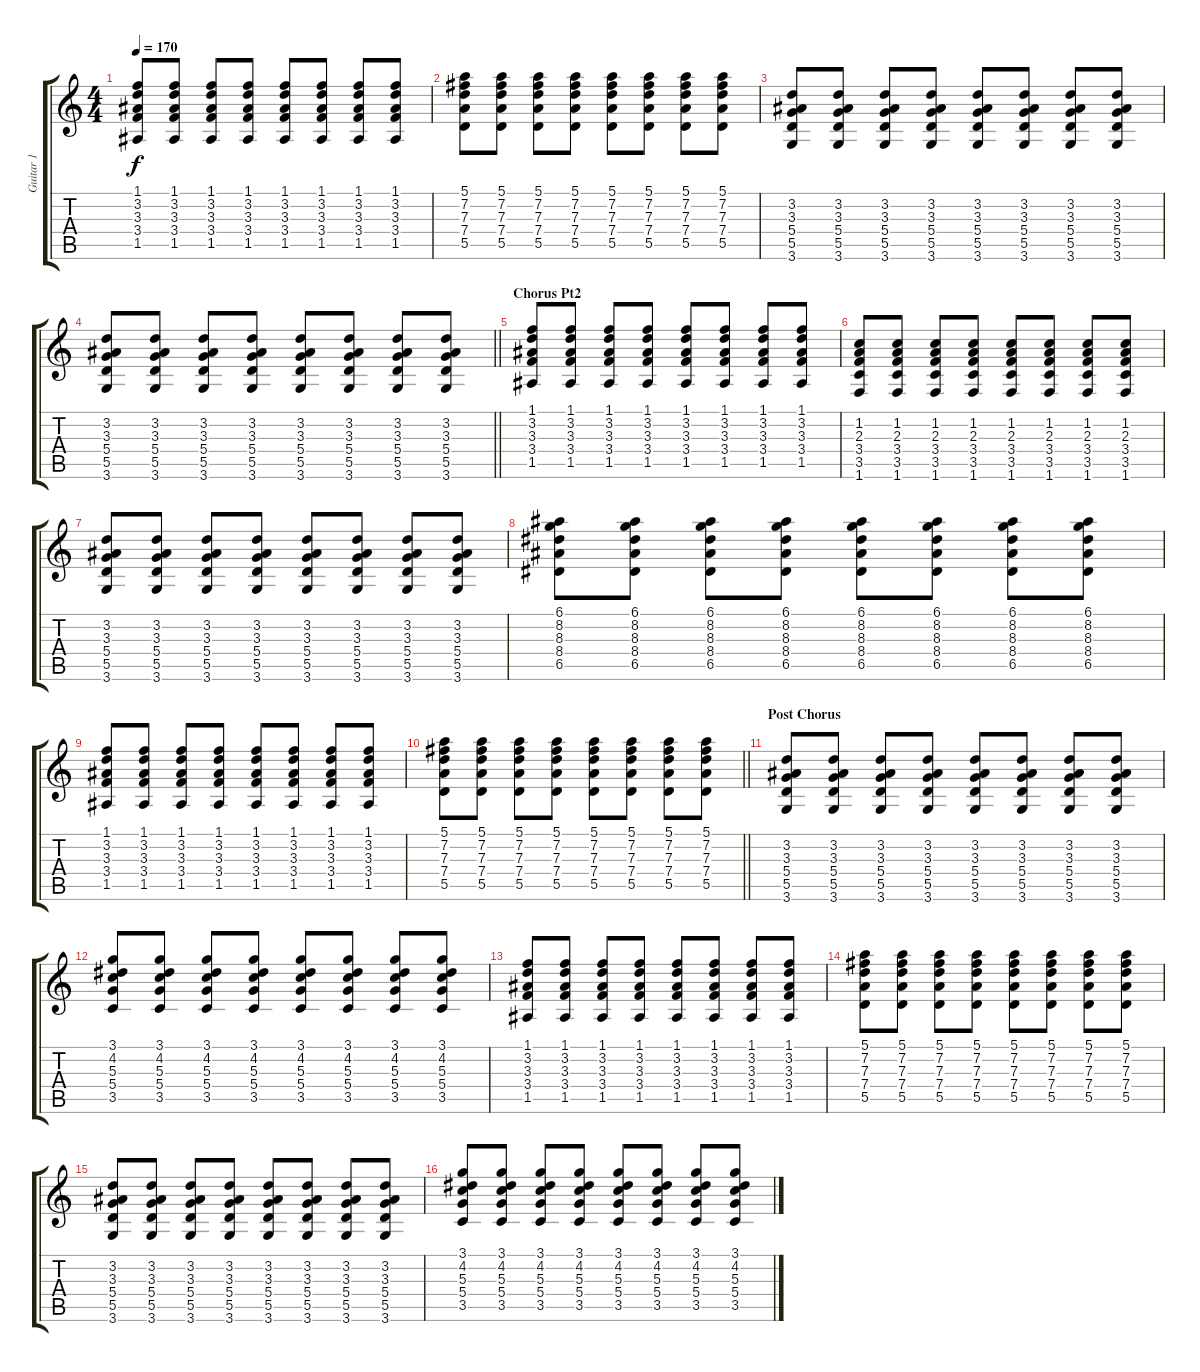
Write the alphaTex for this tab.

\track ("Guitar 1" "Guitar 1") {instrument overdrivenguitar}
\staff {score tabs}
\tuning (E4 B3 G3 D3 A2 E2) {hide}
\ts (4 4)
\tempo 170
\clef g2
\ks c
(1.1 3.2 3.3 3.4 1.5).8{dy f} (1.1 3.2 3.3 3.4 1.5).8 (1.1 3.2 3.3 3.4 1.5).8 (1.1 3.2 3.3 3.4 1.5).8 (1.1 3.2 3.3 3.4 1.5).8 (1.1 3.2 3.3 3.4 1.5).8 (1.1 3.2 3.3 3.4 1.5).8 (1.1 3.2 3.3 3.4 1.5).8 |
(5.1 7.2 7.3 7.4 5.5).8 (5.1 7.2 7.3 7.4 5.5).8 (5.1 7.2 7.3 7.4 5.5).8 (5.1 7.2 7.3 7.4 5.5).8 (5.1 7.2 7.3 7.4 5.5).8 (5.1 7.2 7.3 7.4 5.5).8 (5.1 7.2 7.3 7.4 5.5).8 (5.1 7.2 7.3 7.4 5.5).8 |
(3.2 3.3 5.4 5.5 3.6).8 (3.2 3.3 5.4 5.5 3.6).8 (3.2 3.3 5.4 5.5 3.6).8 (3.2 3.3 5.4 5.5 3.6).8 (3.2 3.3 5.4 5.5 3.6).8 (3.2 3.3 5.4 5.5 3.6).8 (3.2 3.3 5.4 5.5 3.6).8 (3.2 3.3 5.4 5.5 3.6).8 |
\barLineRight lightlight
(3.2 3.3 5.4 5.5 3.6).8 (3.2 3.3 5.4 5.5 3.6).8 (3.2 3.3 5.4 5.5 3.6).8 (3.2 3.3 5.4 5.5 3.6).8 (3.2 3.3 5.4 5.5 3.6).8 (3.2 3.3 5.4 5.5 3.6).8 (3.2 3.3 5.4 5.5 3.6).8 (3.2 3.3 5.4 5.5 3.6).8 |
\section ("" "Chorus Pt2")
(1.1 3.2 3.3 3.4 1.5).8 (1.1 3.2 3.3 3.4 1.5).8 (1.1 3.2 3.3 3.4 1.5).8 (1.1 3.2 3.3 3.4 1.5).8 (1.1 3.2 3.3 3.4 1.5).8 (1.1 3.2 3.3 3.4 1.5).8 (1.1 3.2 3.3 3.4 1.5).8 (1.1 3.2 3.3 3.4 1.5).8 |
(1.2 2.3 3.4 3.5 1.6).8 (1.2 2.3 3.4 3.5 1.6).8 (1.2 2.3 3.4 3.5 1.6).8 (1.2 2.3 3.4 3.5 1.6).8 (1.2 2.3 3.4 3.5 1.6).8 (1.2 2.3 3.4 3.5 1.6).8 (1.2 2.3 3.4 3.5 1.6).8 (1.2 2.3 3.4 3.5 1.6).8 |
(3.2 3.3 5.4 5.5 3.6).8 (3.2 3.3 5.4 5.5 3.6).8 (3.2 3.3 5.4 5.5 3.6).8 (3.2 3.3 5.4 5.5 3.6).8 (3.2 3.3 5.4 5.5 3.6).8 (3.2 3.3 5.4 5.5 3.6).8 (3.2 3.3 5.4 5.5 3.6).8 (3.2 3.3 5.4 5.5 3.6).8 |
(6.1 8.2 8.3 8.4 6.5).8 (6.1 8.2 8.3 8.4 6.5).8 (6.1 8.2 8.3 8.4 6.5).8 (6.1 8.2 8.3 8.4 6.5).8 (6.1 8.2 8.3 8.4 6.5).8 (6.1 8.2 8.3 8.4 6.5).8 (6.1 8.2 8.3 8.4 6.5).8 (6.1 8.2 8.3 8.4 6.5).8 |
(1.1 3.2 3.3 3.4 1.5).8 (1.1 3.2 3.3 3.4 1.5).8 (1.1 3.2 3.3 3.4 1.5).8 (1.1 3.2 3.3 3.4 1.5).8 (1.1 3.2 3.3 3.4 1.5).8 (1.1 3.2 3.3 3.4 1.5).8 (1.1 3.2 3.3 3.4 1.5).8 (1.1 3.2 3.3 3.4 1.5).8 |
\barLineRight lightlight
(5.1 7.2 7.3 7.4 5.5).8 (5.1 7.2 7.3 7.4 5.5).8 (5.1 7.2 7.3 7.4 5.5).8 (5.1 7.2 7.3 7.4 5.5).8 (5.1 7.2 7.3 7.4 5.5).8 (5.1 7.2 7.3 7.4 5.5).8 (5.1 7.2 7.3 7.4 5.5).8 (5.1 7.2 7.3 7.4 5.5).8 |
\section ("" "Post Chorus")
(3.2 3.3 5.4 5.5 3.6).8 (3.2 3.3 5.4 5.5 3.6).8 (3.2 3.3 5.4 5.5 3.6).8 (3.2 3.3 5.4 5.5 3.6).8 (3.2 3.3 5.4 5.5 3.6).8 (3.2 3.3 5.4 5.5 3.6).8 (3.2 3.3 5.4 5.5 3.6).8 (3.2 3.3 5.4 5.5 3.6).8 |
(3.1 4.2 5.3 5.4 3.5).8 (3.1 4.2 5.3 5.4 3.5).8 (3.1 4.2 5.3 5.4 3.5).8 (3.1 4.2 5.3 5.4 3.5).8 (3.1 4.2 5.3 5.4 3.5).8 (3.1 4.2 5.3 5.4 3.5).8 (3.1 4.2 5.3 5.4 3.5).8 (3.1 4.2 5.3 5.4 3.5).8 |
(1.1 3.2 3.3 3.4 1.5).8 (1.1 3.2 3.3 3.4 1.5).8 (1.1 3.2 3.3 3.4 1.5).8 (1.1 3.2 3.3 3.4 1.5).8 (1.1 3.2 3.3 3.4 1.5).8 (1.1 3.2 3.3 3.4 1.5).8 (1.1 3.2 3.3 3.4 1.5).8 (1.1 3.2 3.3 3.4 1.5).8 |
(5.1 7.2 7.3 7.4 5.5).8 (5.1 7.2 7.3 7.4 5.5).8 (5.1 7.2 7.3 7.4 5.5).8 (5.1 7.2 7.3 7.4 5.5).8 (5.1 7.2 7.3 7.4 5.5).8 (5.1 7.2 7.3 7.4 5.5).8 (5.1 7.2 7.3 7.4 5.5).8 (5.1 7.2 7.3 7.4 5.5).8 |
(3.2 3.3 5.4 5.5 3.6).8 (3.2 3.3 5.4 5.5 3.6).8 (3.2 3.3 5.4 5.5 3.6).8 (3.2 3.3 5.4 5.5 3.6).8 (3.2 3.3 5.4 5.5 3.6).8 (3.2 3.3 5.4 5.5 3.6).8 (3.2 3.3 5.4 5.5 3.6).8 (3.2 3.3 5.4 5.5 3.6).8 |
(3.1 4.2 5.3 5.4 3.5).8 (3.1 4.2 5.3 5.4 3.5).8 (3.1 4.2 5.3 5.4 3.5).8 (3.1 4.2 5.3 5.4 3.5).8 (3.1 4.2 5.3 5.4 3.5).8 (3.1 4.2 5.3 5.4 3.5).8 (3.1 4.2 5.3 5.4 3.5).8 (3.1 4.2 5.3 5.4 3.5).8
